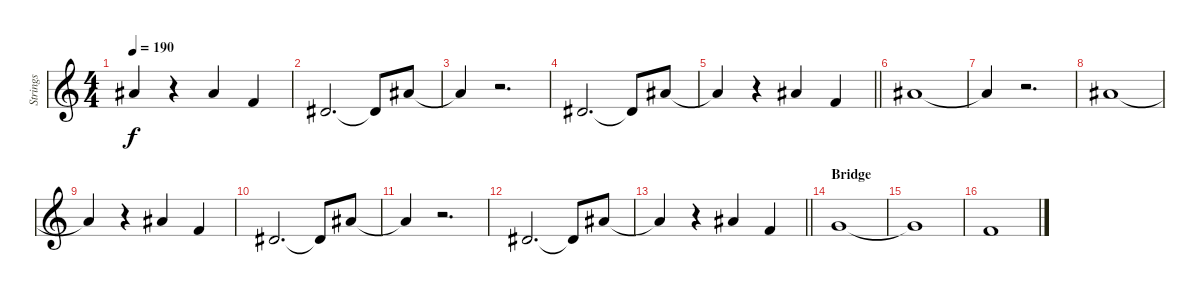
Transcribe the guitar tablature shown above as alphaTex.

\track ("Strings" "Strings") {instrument stringensemble1}
\staff {score}
\tuning (E4 B3 G3 D3 A2 D2) {hide}
\ts (4 4)
\tempo 190
\clef g2
\ks c
6.1{t}.4{dy f} r.4 6.1.4 6.2.4 |
4.2.2{d} 4.2{t}.8 6.1.8 |
6.1{t}.4 r.2{d} |
4.2.2{d} 4.2{t}.8 6.1.8 |
\barLineRight lightlight
6.1{t}.4 r.4 6.1.4 6.2.4 |
6.1.1 |
6.1{t}.4 r.2{d} |
6.1.1 |
6.1{t}.4 r.4 6.1.4 6.2.4 |
4.2.2{d} 4.2{t}.8 6.1.8 |
6.1{t}.4 r.2{d} |
4.2.2{d} 4.2{t}.8 6.1.8 |
\barLineRight lightlight
6.1{t}.4 r.4 6.1.4 6.2.4 |
\section ("" "Bridge")
3.1.1 |
3.1{t}.1 |
1.1.1
